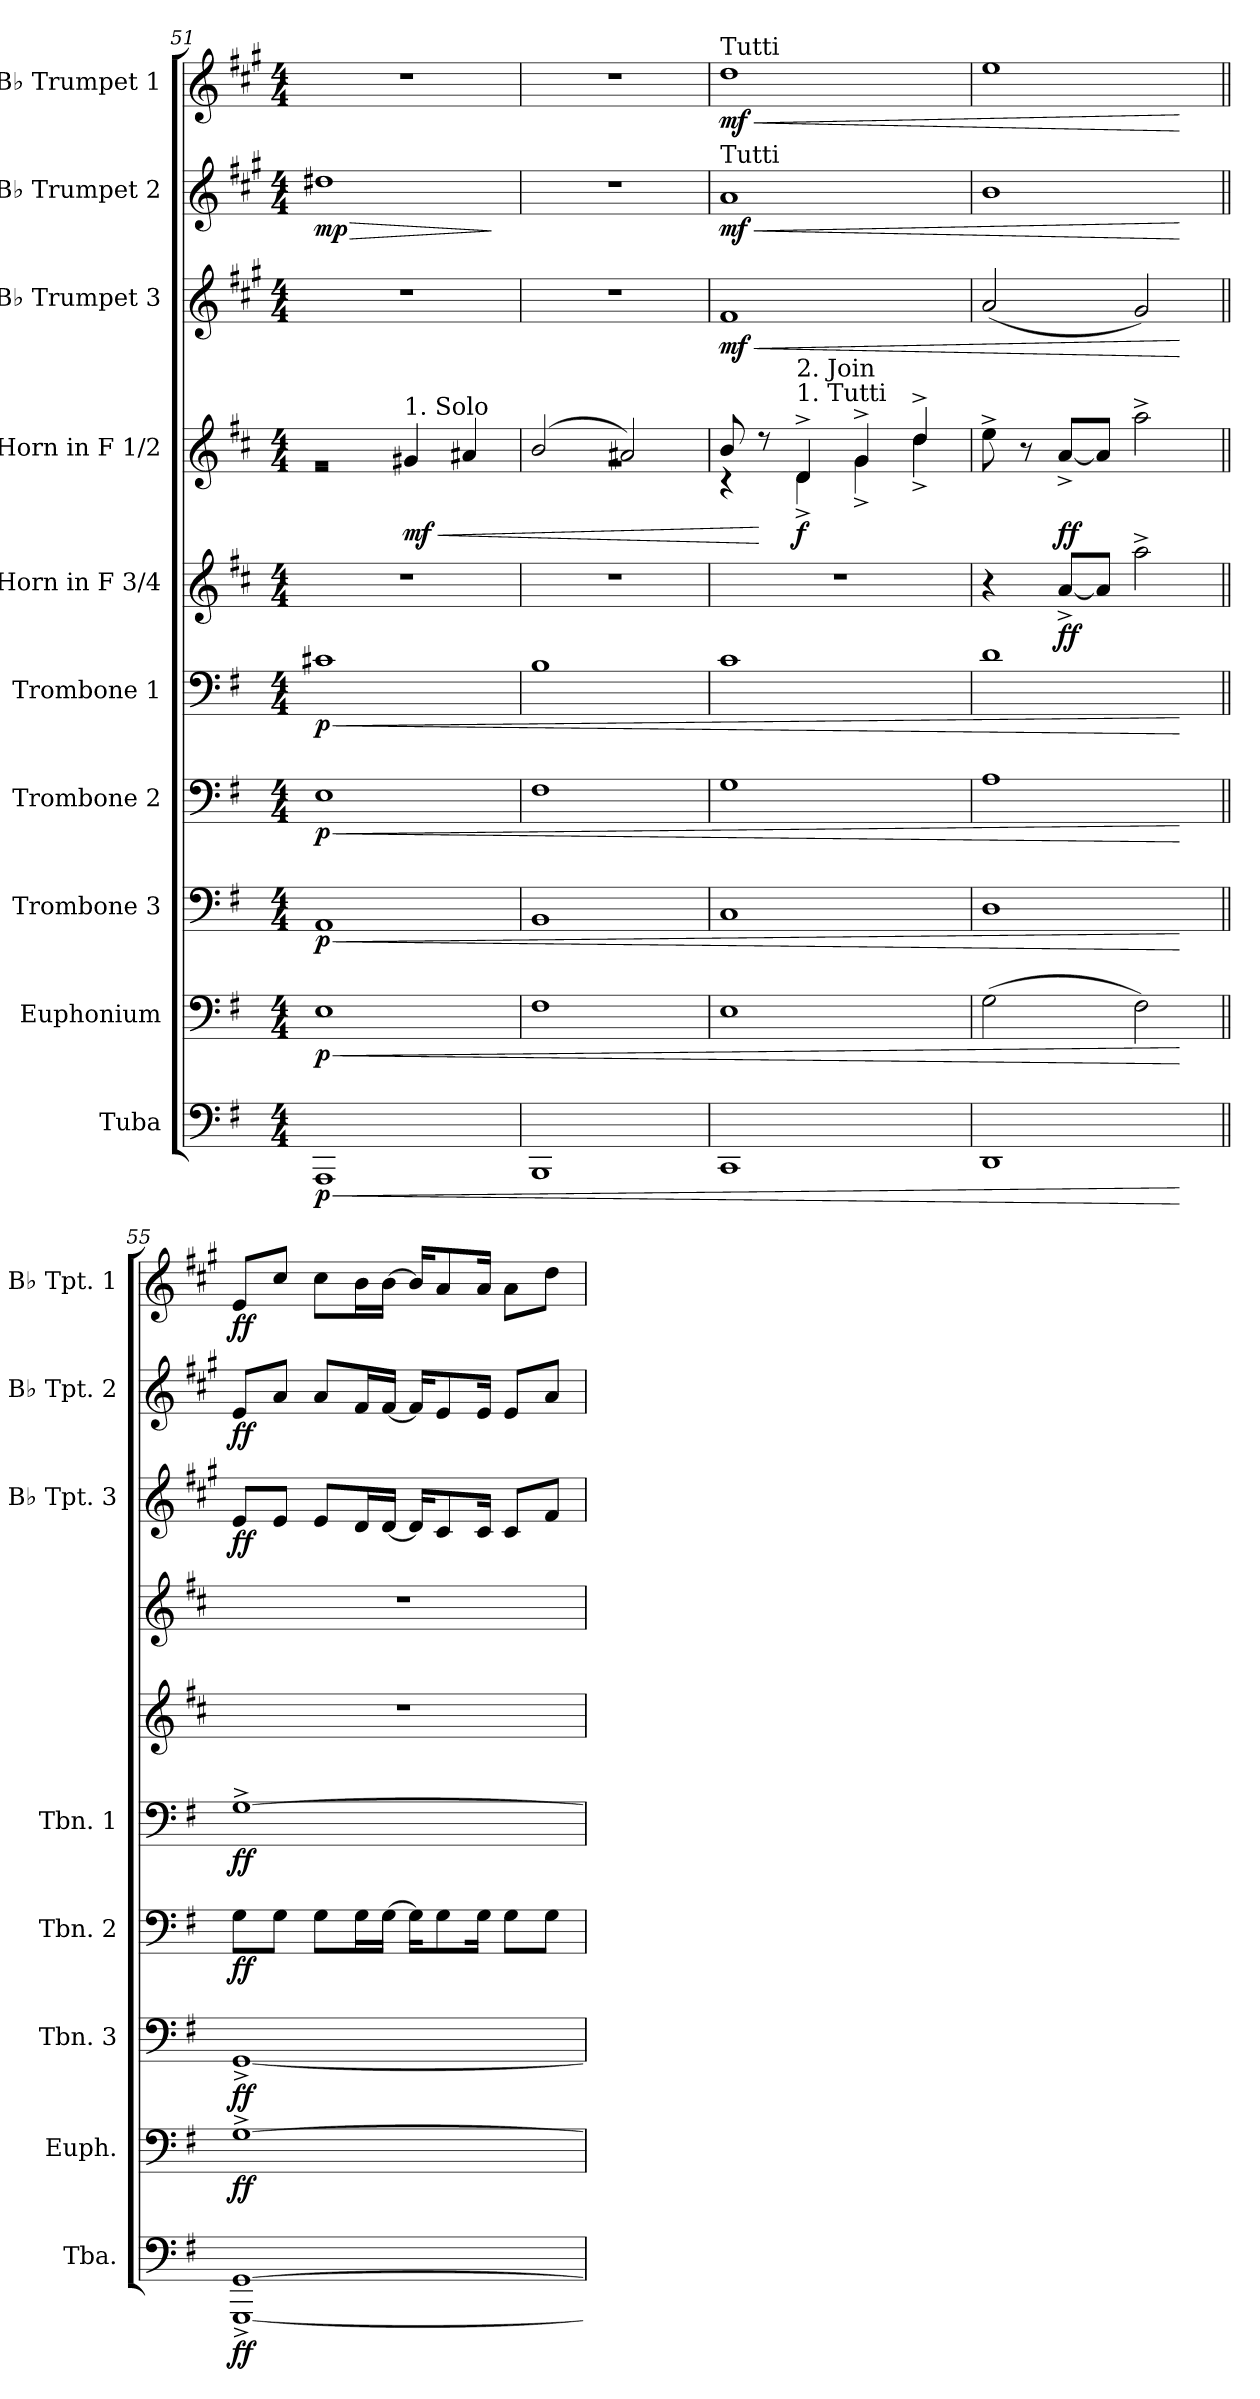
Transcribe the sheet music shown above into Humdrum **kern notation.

**kern	**dynam	**kern	**dynam	**kern	**dynam	**kern	**dynam	**kern	**dynam	**kern	**dynam	**kern	**dynam	**kern	**dynam	**kern	**dynam	**kern	**dynam
*part10	*part10	*part9	*part9	*part8	*part8	*part7	*part7	*part6	*part6	*part5	*part5	*part4	*part4	*part3	*part3	*part2	*part2	*part1	*part1
*staff10	*staff10	*staff9	*staff9	*staff8	*staff8	*staff7	*staff7	*staff6	*staff6	*staff5	*staff5	*staff4	*staff4	*staff3	*staff3	*staff2	*staff2	*staff1	*staff1
*I"Tuba	*	*I"Euphonium	*	*I"Trombone 3	*	*I"Trombone 2	*	*I"Trombone 1	*	*I"Horn in F 3/4	*	*I"Horn in F 1/2	*	*I"B♭ Trumpet 3	*	*I"B♭ Trumpet 2	*	*I"B♭ Trumpet 1	*
*I'Tba.	*	*I'Euph.	*	*I'Tbn. 3	*	*I'Tbn. 2	*	*I'Tbn. 1	*	*	*	*	*	*I'B♭ Tpt. 3	*	*I'B♭ Tpt. 2	*	*I'B♭ Tpt. 1	*
*clefF4	*	*clefF4	*	*clefF4	*	*clefF4	*	*clefF4	*	*clefG2	*	*clefG2	*	*clefG2	*	*clefG2	*	*clefG2	*
*	*	*	*	*	*	*	*	*	*	*ITrd4c7	*	*ITrd4c7	*	*ITrd1c2	*	*ITrd1c2	*	*ITrd1c2	*
*k[f#]	*	*k[f#]	*	*k[f#]	*	*k[f#]	*	*k[f#]	*	*k[f#]	*	*k[f#]	*	*k[f#]	*	*k[f#]	*	*k[f#]	*
*M4/4	*	*M4/4	*	*M4/4	*	*M4/4	*	*M4/4	*	*M4/4	*	*M4/4	*	*M4/4	*	*M4/4	*	*M4/4	*
=51	=51	=51	=51	=51	=51	=51	=51	=51	=51	=51	=51	=51	=51	=51	=51	=51	=51	=51	=51
!	!LO:HP:b	!	!LO:HP:b	!	!LO:HP:b	!	!LO:HP:b	!	!LO:HP:b	!	!	!	!	!	!	!	!LO:HP:b	!	!
*	*	*	*	*	*	*	*	*	*	*	*	*^	*	*	*	*	*	*	*
!	!LO:DY:n=1:b	!	!LO:DY:n=1:b	!	!LO:DY:n=1:b	!	!LO:DY:n=1:b	!	!LO:DY:n=1:b	!	!	!	!	!	!	!	!	!LO:DY:n=1:b	!	!
1AAA	< p	1E	< p	1AA	< p	1E	< p	1c#X	< p	1r	.	2re	1rg	.	1r	.	1cc#X	> mp	1r	.
!	!	!	!	!	!	!	!	!	!	!	!	!LO:TX:a:t=1. Solo	!	!	!	!	!	!	!	!
!	!	!	!	!	!	!	!	!	!	!	!	!	!	!LO:HP:b	!	!	!	!	!	!
!	!	!	!	!	!	!	!	!	!	!	!	!	!	!LO:DY:n=1:b	!	!	!	!	!	!
.	.	.	.	.	.	.	.	.	.	.	.	4c#X/	.	< mf	.	.	.	.	.	.
.	.	.	.	.	.	.	.	.	.	.	.	4d#X/	.	.	.	.	.	.	.	.
*	*	*	*	*	*	*	*	*	*	*	*	*v	*v	*	*	*	*	*	*	*
.	.	.	.	.	.	.	.	.	.	.	.	.	.	.	.	.	]	.	.
=52	=52	=52	=52	=52	=52	=52	=52	=52	=52	=52	=52	=52	=52	=52	=52	=52	=52	=52	=52
*	*	*	*	*	*	*	*	*	*	*	*	*^	*	*	*	*	*	*	*
1BBB	.	1F#	.	1BB	.	1F#	.	1B	.	1r	.	(>2e/	1rg	.	1r	.	1r	.	1r	.
.	.	.	.	.	.	.	.	.	.	.	.	2d#X/)	.	.	.	.	.	.	.	.
=53	=53	=53	=53	=53	=53	=53	=53	=53	=53	=53	=53	=53	=53	=53	=53	=53	=53	=53	=53	=53
!	!	!	!	!	!	!	!	!	!	!	!	!	!	!	!	!	!	!	!LO:TX:a:t=Tutti	!
!	!	!	!	!	!	!	!	!	!	!	!	!	!	!	!	!	!LO:TX:a:t=Tutti	!	!	!
!	!	!	!	!	!	!	!	!	!	!	!	!	!	!	!	!LO:HP:b	!	!LO:HP:b	!	!LO:HP:b
!	!	!	!	!	!	!	!	!	!	!	!	!	!	!	!	!LO:DY:n=1:b	!	!LO:DY:n=1:b	!	!LO:DY:n=1:b
1CC	.	1E	.	1C	.	1G	.	1c	.	1r	.	8e/	4rc	.	1e	< mf	1g	< mf	1cc	< mf
.	.	.	.	.	.	.	.	.	.	.	.	8r	.	[	.	.	.	.	.	.
!	!	!	!	!	!	!	!	!	!	!	!	!LO:TX:a:t=1. Tutti	!	!	!	!	!	!	!	!
!	!	!	!	!	!	!	!	!	!	!	!	!LO:TX:a:t=2. Join	!	!	!	!	!	!	!	!
!	!	!	!	!	!	!	!	!	!	!	!	!	!	!LO:DY:b	!	!	!	!	!	!
.	.	.	.	.	.	.	.	.	.	.	.	4G^/	4G^\	f	.	.	.	.	.	.
.	.	.	.	.	.	.	.	.	.	.	.	4c^/	4c^\	.	.	.	.	.	.	.
.	.	.	.	.	.	.	.	.	.	.	.	4g^/	4g^\	.	.	.	.	.	.	.
*	*	*	*	*	*	*	*	*	*	*	*	*v	*v	*	*	*	*	*	*	*
=54	=54	=54	=54	=54	=54	=54	=54	=54	=54	=54	=54	=54	=54	=54	=54	=54	=54	=54	=54
1DD	.	(>2G\	.	1D	.	1A	.	1d	.	4r	.	8a^\	.	(<2g/	.	1a	.	1dd	.
.	.	.	.	.	.	.	.	.	.	.	.	8r	.	.	.	.	.	.	.
!	!	!	!	!	!	!	!	!	!	!	!LO:DY:b	!	!LO:DY:b	!	!	!	!	!	!
.	.	.	.	.	.	.	.	.	.	[8d^/L	ff	[8d^/L	ff	.	.	.	.	.	.
.	.	.	.	.	.	.	.	.	.	8d/J]	.	8d/J]	.	.	.	.	.	.	.
.	.	2F#\)	.	.	.	.	.	.	.	2dd^\	.	2dd^\	.	2f#/)	.	.	.	.	.
.	[	.	[	.	[	.	[	.	[	.	.	.	.	.	[	.	[	.	[
!!LO:PB:g=z
=55||	=55||	=55||	=55||	=55||	=55||	=55||	=55||	=55||	=55||	=55||	=55||	=55||	=55||	=55||	=55||	=55||	=55||	=55||	=55||
!	!LO:DY:b	!	!LO:DY:b	!	!LO:DY:b	!	!LO:DY:b	!	!LO:DY:b	!	!	!	!	!	!LO:DY:b	!	!LO:DY:b	!	!LO:DY:b
[1GGG^ [1GG^	ff	[1G^	ff	[1GG^	ff	8G\L	ff	[1G^	ff	1r	.	1r	.	8d/L	ff	8d/L	ff	8d/L	ff
.	.	.	.	.	.	8G\J	.	.	.	.	.	.	.	8d/J	.	8g/J	.	8b/J	.
.	.	.	.	.	.	8G\L	.	.	.	.	.	.	.	8d/L	.	8g/L	.	8b\L	.
.	.	.	.	.	.	16G\L	.	.	.	.	.	.	.	16c/L	.	16e/L	.	16a\L	.
.	.	.	.	.	.	[16G\JJ	.	.	.	.	.	.	.	[16c/JJ	.	[16e/JJ	.	[16a\JJ	.
.	.	.	.	.	.	16G\KL]	.	.	.	.	.	.	.	16c/KL]	.	16e/KL]	.	16a/KL]	.
.	.	.	.	.	.	8G\	.	.	.	.	.	.	.	8B/	.	8d/	.	8g/	.
.	.	.	.	.	.	16G\Jk	.	.	.	.	.	.	.	16B/Jk	.	16d/Jk	.	16g/Jk	.
.	.	.	.	.	.	8G\L	.	.	.	.	.	.	.	8B/L	.	8d/L	.	8g\L	.
.	.	.	.	.	.	8G\J	.	.	.	.	.	.	.	8e/J	.	8g/J	.	8cc\J	.
=	=	=	=	=	=	=	=	=	=	=	=	=	=	=	=	=	=	=	=
*-	*-	*-	*-	*-	*-	*-	*-	*-	*-	*-	*-	*-	*-	*-	*-	*-	*-	*-	*-
